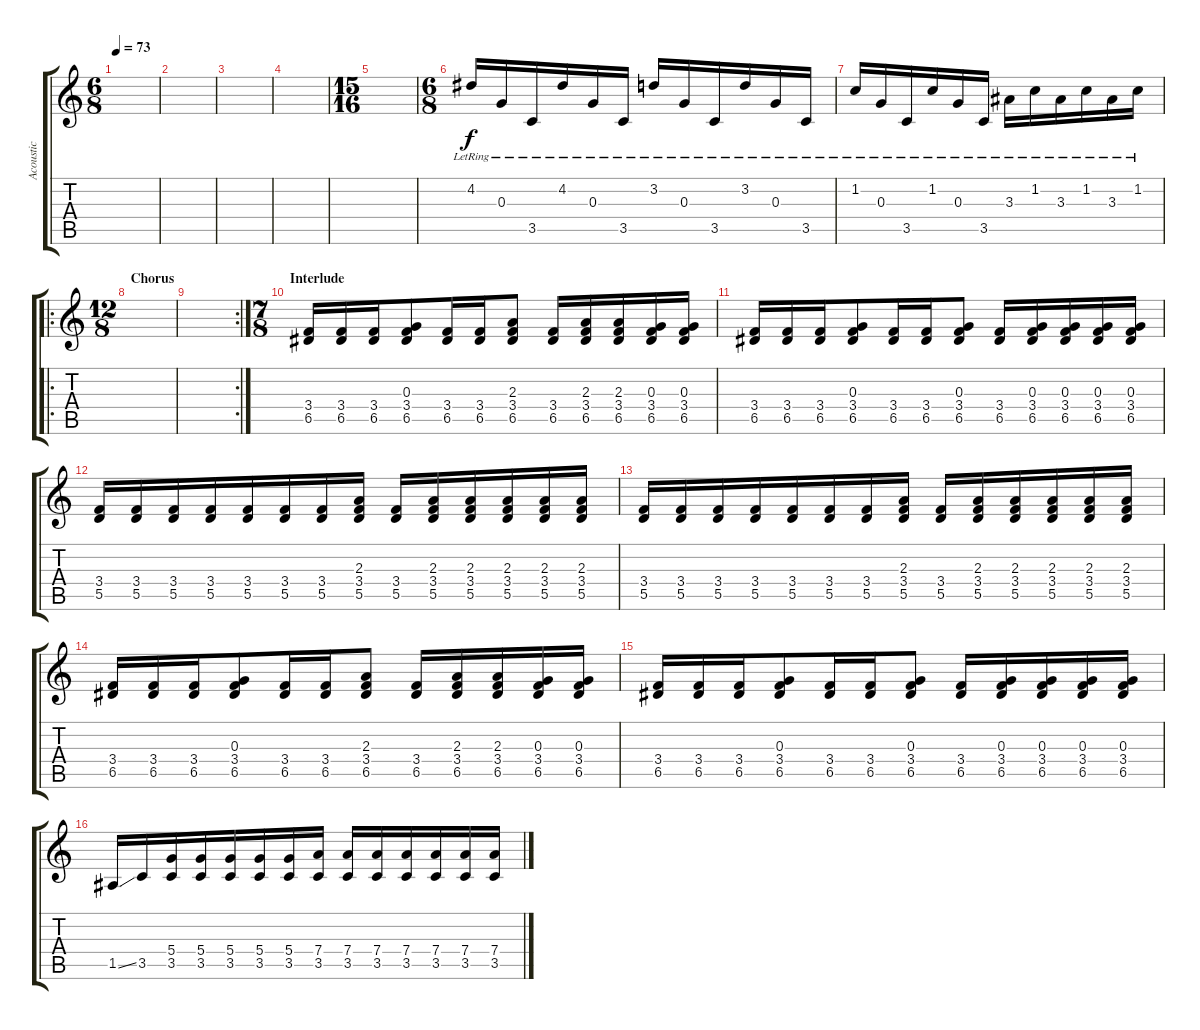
\track ("Acoustic" "Acoustic") {instrument electricguitarjazz}
\staff {score tabs}
\tuning (E4 B3 G3 D3 A2 E2) {hide}
\ts (6 8)
\tempo 73
\clef g2
\ks c
|
|
|
|
\ts (15 16)
|
\ts (6 8)
4.2{lr}.16 0.3{lr}.16 3.5{lr}.16 4.2{lr}.16 0.3{lr}.16 3.5{lr}.16 3.2{lr}.16 0.3{lr}.16 3.5{lr}.16 3.2{lr}.16 0.3{lr}.16 3.5{lr}.16 |
1.2{lr}.16 0.3{lr}.16 3.5{lr}.16 1.2{lr}.16 0.3{lr}.16 3.5{lr}.16 3.3{lr}.16 1.2{lr}.16 3.3{lr}.16 1.2{lr}.16 3.3{lr}.16 1.2{lr}.16 |
\ro
\ts (12 8)
\section ("" "Chorus")
|
\rc 2
|
\ts (7 8)
\section ("" "Interlude")
(3.4 6.5).16 (3.4 6.5).16 (3.4 6.5).16 (0.3 3.4 6.5).8 (3.4 6.5).16 (3.4 6.5).16 (2.3 3.4 6.5).8 (3.4 6.5).16 (2.3 3.4 6.5).16 (2.3 3.4 6.5).16 (0.3 3.4 6.5).16 (0.3 3.4 6.5).16 |
(3.4 6.5).16 (3.4 6.5).16 (3.4 6.5).16 (0.3 3.4 6.5).8 (3.4 6.5).16 (3.4 6.5).16 (0.3 3.4 6.5).8 (3.4 6.5).16 (0.3 3.4 6.5).16 (0.3 3.4 6.5).16 (0.3 3.4 6.5).16 (0.3 3.4 6.5).16 |
(3.4 5.5).16 (3.4 5.5).16 (3.4 5.5).16 (3.4 5.5).16 (3.4 5.5).16 (3.4 5.5).16 (3.4 5.5).16 (2.3 3.4 5.5).16 (3.4 5.5).16 (2.3 3.4 5.5).16 (2.3 3.4 5.5).16 (2.3 3.4 5.5).16 (2.3 3.4 5.5).16 (2.3 3.4 5.5).16 |
(3.4 5.5).16 (3.4 5.5).16 (3.4 5.5).16 (3.4 5.5).16 (3.4 5.5).16 (3.4 5.5).16 (3.4 5.5).16 (2.3 3.4 5.5).16 (3.4 5.5).16 (2.3 3.4 5.5).16 (2.3 3.4 5.5).16 (2.3 3.4 5.5).16 (2.3 3.4 5.5).16 (2.3 3.4 5.5).16 |
(3.4 6.5).16 (3.4 6.5).16 (3.4 6.5).16 (0.3 3.4 6.5).8 (3.4 6.5).16 (3.4 6.5).16 (2.3 3.4 6.5).8 (3.4 6.5).16 (2.3 3.4 6.5).16 (2.3 3.4 6.5).16 (0.3 3.4 6.5).16 (0.3 3.4 6.5).16 |
(3.4 6.5).16 (3.4 6.5).16 (3.4 6.5).16 (0.3 3.4 6.5).8 (3.4 6.5).16 (3.4 6.5).16 (0.3 3.4 6.5).8 (3.4 6.5).16 (0.3 3.4 6.5).16 (0.3 3.4 6.5).16 (0.3 3.4 6.5).16 (0.3 3.4 6.5).16 |
1.5{ss}.16 3.5.16 (5.4 3.5).16 (5.4 3.5).16 (5.4 3.5).16 (5.4 3.5).16 (5.4 3.5).16 (7.4 3.5).16 (7.4 3.5).16 (7.4 3.5).16 (7.4 3.5).16 (7.4 3.5).16 (7.4 3.5).16 (7.4 3.5).16
